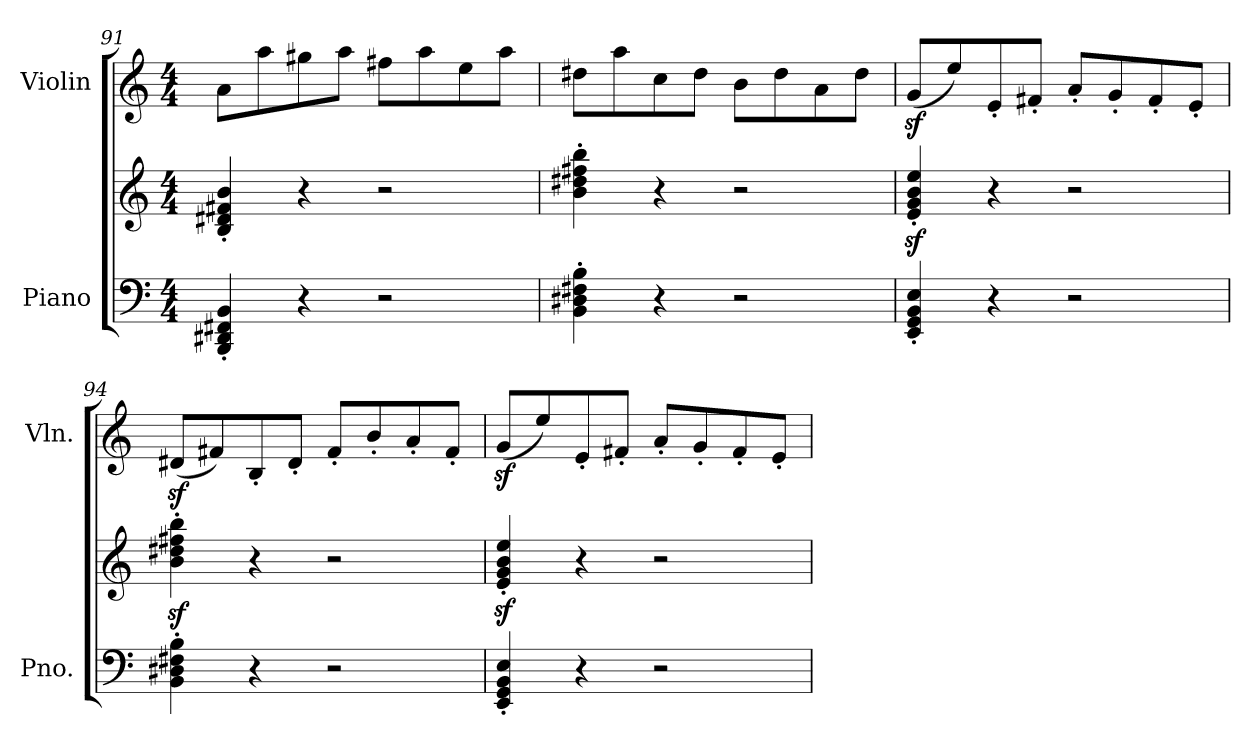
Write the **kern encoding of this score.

**kern	**kern	**kern
*part2	*part2	*part1
*staff3	*staff2	*staff1
*I"Piano	*	*I"Violin
*I'Pno.	*	*I'Vln.
*clefF4	*clefG2	*clefG2
*k[]	*k[]	*k[]
*M4/4	*M4/4	*M4/4
=91	=91	=91
4BBB/' 4DD#X/' 4FF#X/' 4BB/'	4B/' 4d#X/' 4f#X/' 4b/'	8a\L
.	.	8aa\
4r	4r	8gg#X\
.	.	8aa\J
2r	2r	8ff#X\L
.	.	8aa\
.	.	8ee\
.	.	8aa\J
!!LO:PB:g=z
=92	=92	=92
4BB\' 4D#X\' 4F#X\' 4B\'	4b\' 4dd#X\' 4ff#X\' 4bb\'	8dd#X\L
.	.	8aa\
4r	4r	8cc\
.	.	8dd#\J
2r	2r	8b\L
.	.	8dd#\
.	.	8a\
.	.	8dd#\J
=93	=93	=93
4EE/' 4GG/' 4BB/' 4E/'	4e/z<' 4g/z<' 4b/z<' 4ee/z<'	(<8gz</L
.	.	8ee/)
4r	4r	8e'/
.	.	8f#X'/J
2r	2r	8a'/L
.	.	8g'/
.	.	8f#'/
.	.	8e'/J
=94	=94	=94
4BB\' 4D#X\' 4F#X\' 4B\'	4b\z<' 4dd#X\z<' 4ff#X\z<' 4bb\z<'	(<8d#Xz</L
.	.	8f#X/)
4r	4r	8B'/
.	.	8d#'/J
2r	2r	8f#'/L
.	.	8b'/
.	.	8a'/
.	.	8f#'/J
=95	=95	=95
4EE/' 4GG/' 4BB/' 4E/'	4e/z<' 4g/z<' 4b/z<' 4ee/z<'	(<8gz</L
.	.	8ee/)
4r	4r	8e'/
.	.	8f#X'/J
2r	2r	8a'/L
.	.	8g'/
.	.	8f#'/
.	.	8e'/J
=	=	=
*-	*-	*-
